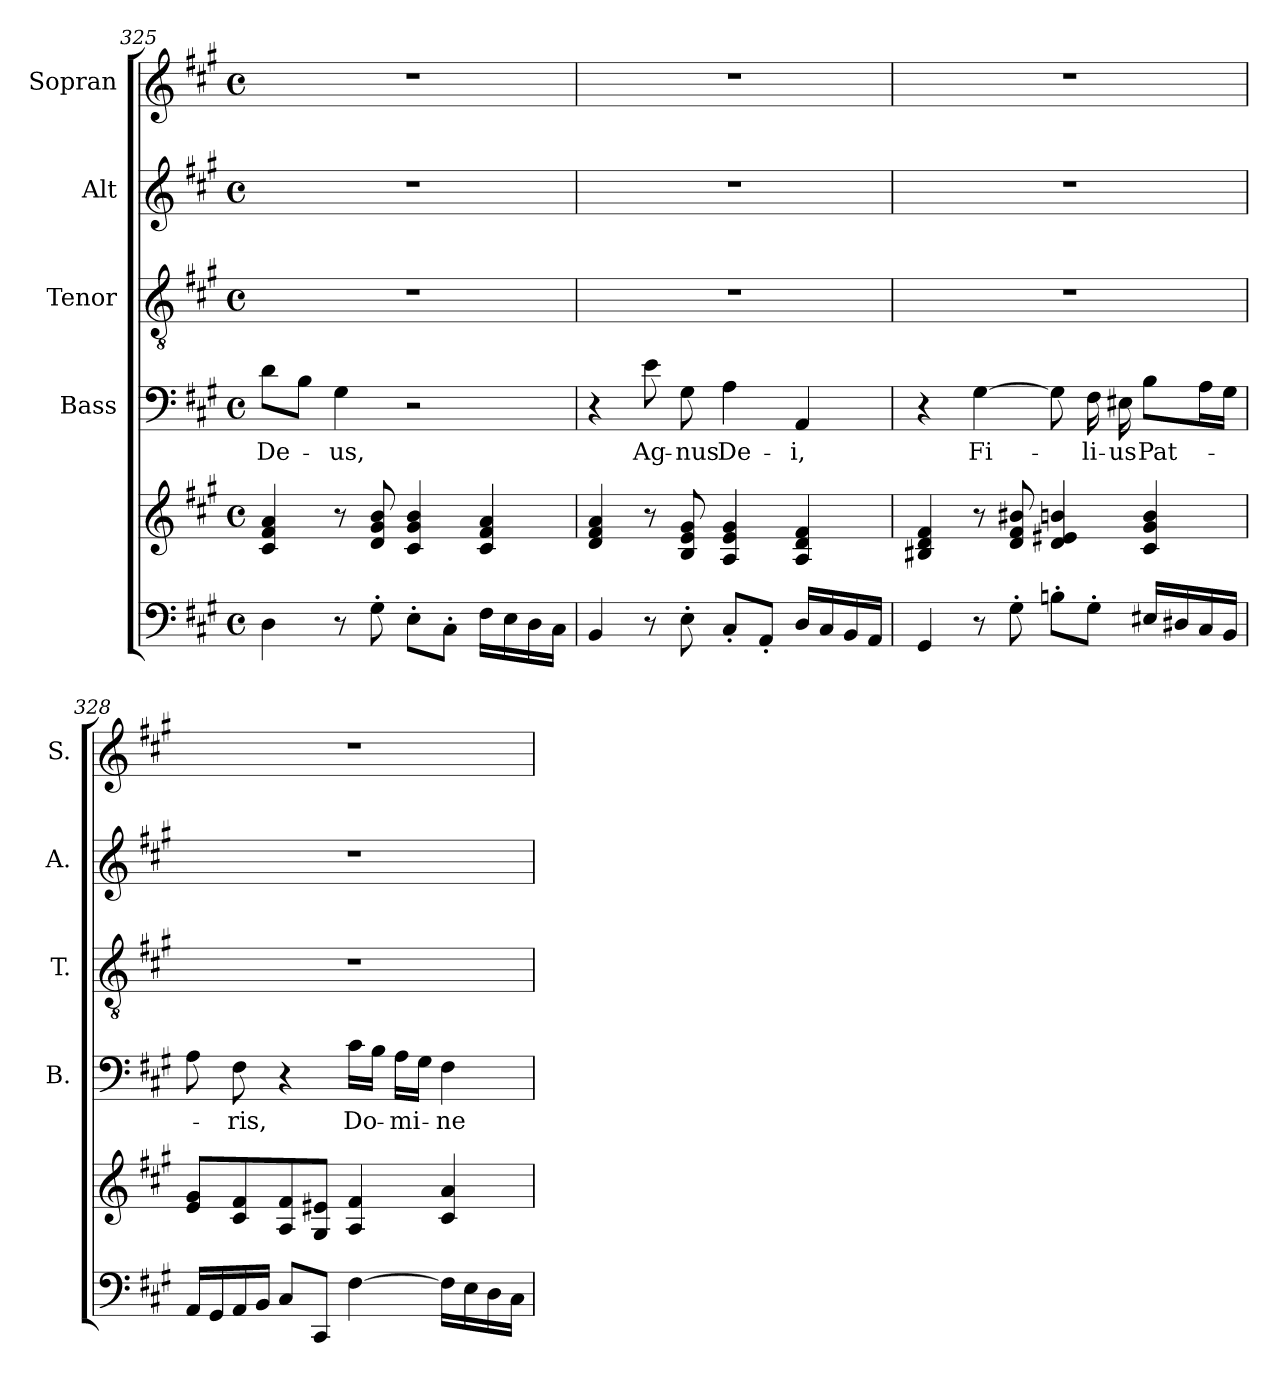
**kern	**kern	**kern	**text	**kern	**kern	**kern
*part5	*part5	*part4	*part4	*part3	*part2	*part1
*staff6	*staff5	*staff4	*staff4	*staff3	*staff2	*staff1
*	*	*I"Bass	*	*I"Tenor	*I"Alt	*I"Sopran
*	*	*I'B.	*	*I'T.	*I'A.	*I'S.
!!LO:LB:g=z
*clefF4	*clefG2	*clefF4	*	*clefGv2	*clefG2	*clefG2
*k[f#c#g#]	*k[f#c#g#]	*k[f#c#g#]	*	*k[f#c#g#]	*k[f#c#g#]	*k[f#c#g#]
*A:	*A:	*A:	*	*A:	*A:	*A:
*M4/4	*M4/4	*M4/4	*	*M4/4	*M4/4	*M4/4
*met(c)	*met(c)	*met(c)	*	*met(c)	*met(c)	*met(c)
=325	=325	=325	=325	=325	=325	=325
!	!	!	!LO:LY:b	!	!	!
4D\	4c#/ 4f#/ 4a/	8d\L	De-	1r	1r	1r
.	.	8B\J	.	.	.	.
!	!	!	!LO:LY:b	!	!	!
8r	8r	4G#\	-us,	.	.	.
8G#'>\	8d/ 8g#/ 8b/	.	.	.	.	.
8E'>\L	4c#/ 4g#/ 4b/	2r	.	.	.	.
8C#'>\J	.	.	.	.	.	.
16F#\LL	4c#/ 4f#/ 4a/	.	.	.	.	.
16E\	.	.	.	.	.	.
16D\	.	.	.	.	.	.
16C#\JJ	.	.	.	.	.	.
=326	=326	=326	=326	=326	=326	=326
4BB/	4d/ 4f#/ 4a/	4r	.	1r	1r	1r
!	!	!	!LO:LY:b	!	!	!
8r	8r	8e\	Ag-	.	.	.
!	!	!	!LO:LY:b	!	!	!
8E'>\	8B/ 8e/ 8g#/	8G#\	-nus	.	.	.
!	!	!	!LO:LY:b	!	!	!
8C#'</L	4A/ 4e/ 4g#/	4A\	De-	.	.	.
8AA'</J	.	.	.	.	.	.
!	!	!	!LO:LY:b	!	!	!
16D/LL	4A/ 4d/ 4f#/	4AA/	-i,	.	.	.
16C#/	.	.	.	.	.	.
16BB/	.	.	.	.	.	.
16AA/JJ	.	.	.	.	.	.
=327	=327	=327	=327	=327	=327	=327
4GG#/	4B#X/ 4d/ 4f#/	4r	.	1r	1r	1r
!	!	!	!LO:LY:b	!	!	!
8r	8r	[4G#\	Fi-	.	.	.
8G#'>\	8d/ 8f#/ 8b#X/	.	.	.	.	.
8Bn'>\L	4d/ 4e#X/ 4bn/	8G#\]	.	.	.	.
!	!	!	!LO:LY:b	!	!	!
8G#'>\J	.	16F#\	-li-	.	.	.
!	!	!	!LO:LY:b	!	!	!
.	.	16E#X\	-us	.	.	.
!	!	!	!LO:LY:b	!	!	!
16E#X/LL	4c#/ 4g#/ 4b/	8B\L	Pat-	.	.	.
16D#X/	.	.	.	.	.	.
16C#/	.	16A\L	.	.	.	.
16BB/JJ	.	16G#\JJ	.	.	.	.
!!LO:PB:g=z
=328	=328	=328	=328	=328	=328	=328
16AA/LL	8e/ 8g#/L	8A\	.	1r	1r	1r
16GG#/	.	.	.	.	.	.
!	!	!	!LO:LY:b	!	!	!
16AA/	8c#/ 8f#/	8F#\	-ris,	.	.	.
16BB/JJ	.	.	.	.	.	.
8C#/L	8A/ 8f#/	4r	.	.	.	.
8CC#/J	8G#/ 8e#X/J	.	.	.	.	.
!	!	!	!LO:LY:b	!	!	!
[4F#\	4A/ 4f#/	16c#\LL	Do-	.	.	.
.	.	16B\JJ	.	.	.	.
!	!	!	!LO:LY:b	!	!	!
.	.	16A\LL	-mi-	.	.	.
.	.	16G#\JJ	.	.	.	.
!	!	!	!LO:LY:b	!	!	!
16F#\LL]	4c#/ 4a/	4F#\	-ne	.	.	.
16E\	.	.	.	.	.	.
16D\	.	.	.	.	.	.
16C#\JJ	.	.	.	.	.	.
=	=	=	=	=	=	=
*-	*-	*-	*-	*-	*-	*-
